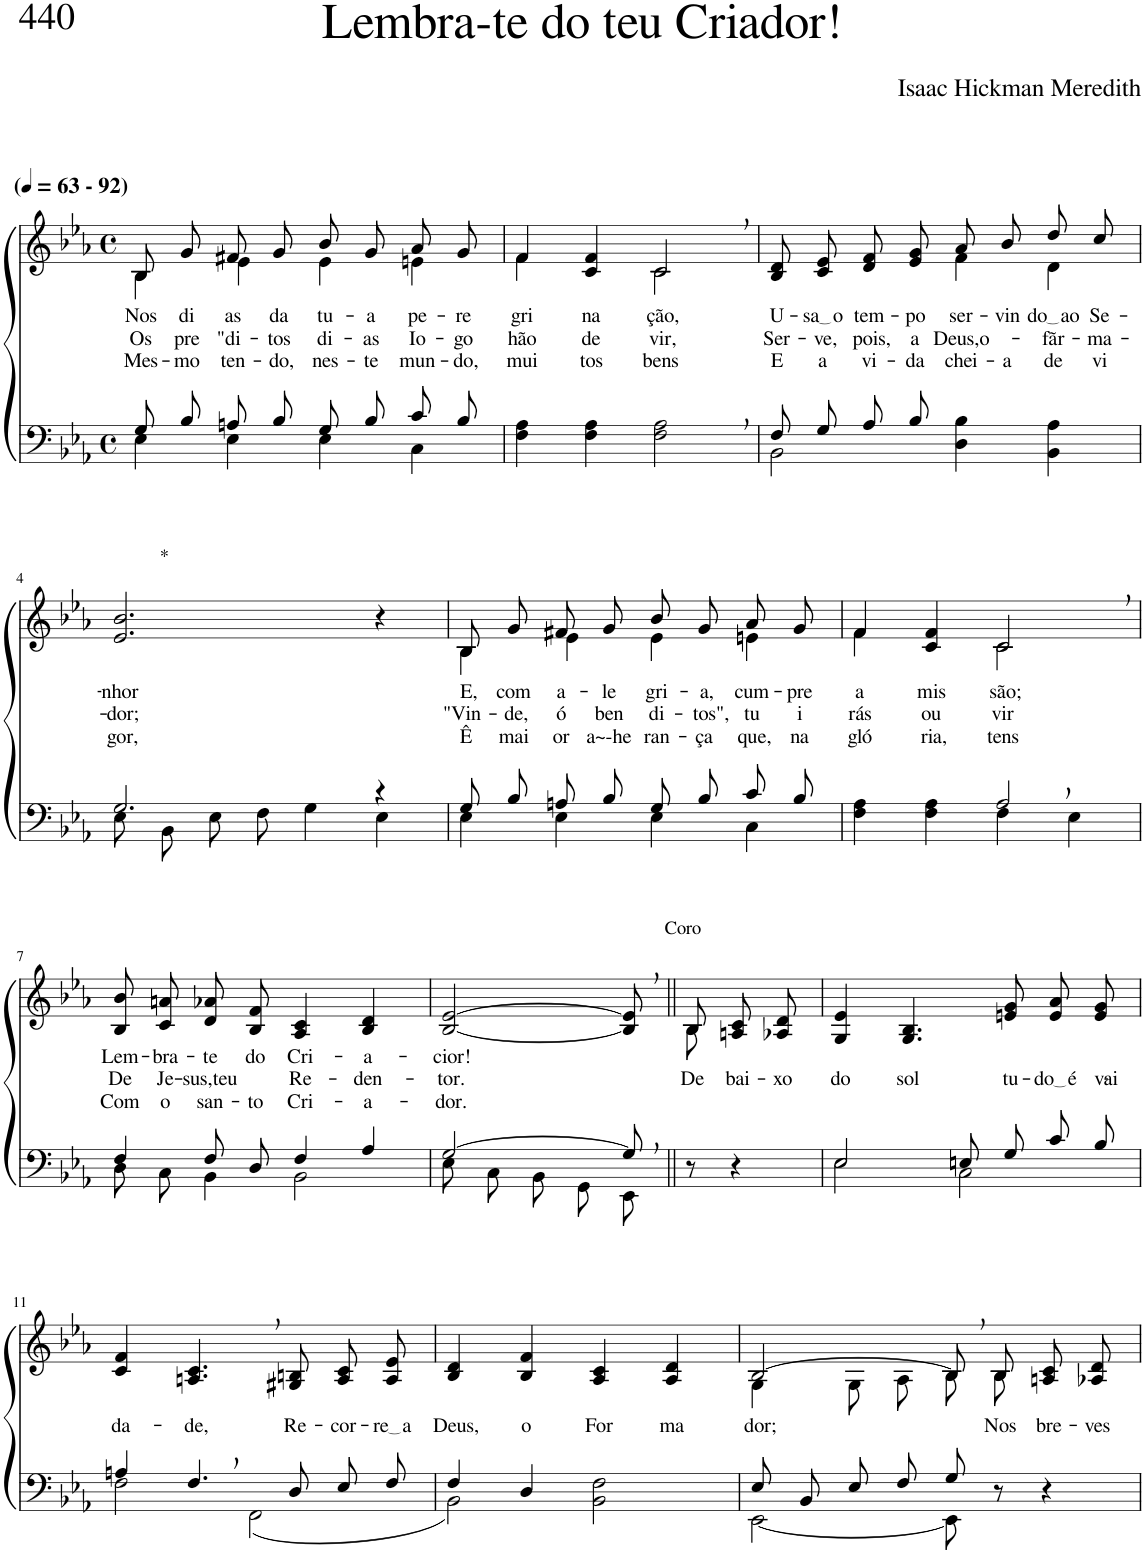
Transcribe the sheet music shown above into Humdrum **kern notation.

**kern	**kern	**text	**text	**text
*part2	*part1	*part1	*part1	*part1
*staff2	*staff1	*staff1	*staff1	*staff1
*I"Parte III e IV	*I"Parte I e II	*	*	*
*clefF4	*clefG2	*	*	*
*Trd-1c-2	*Trd-1c-2	*	*	*
*k[b-e-a-]	*k[b-e-a-]	*	*	*
*M4/4	*M4/4	*	*	*
*met(c)	*met(c)	*	*	*
*MM63	*MM63	*	*	*
=1	=1	=1	=1	=1
*^	*^	*	*	*
!	!	!LO:TX:a:B:t=(	!	!	!	!
!	!	!LO:TX:a:B:t=- 92)	!	!	!	!
!	!	!	!	!LO:LY:b	!LO:LY:b	!LO:LY:b
8G/L	4E-\	8B-/L	4B-\	Nos	Os	Mes-
!	!	!	!	!LO:LY:b	!LO:LY:b	!LO:LY:b
8B-/J	.	8g/J	.	di-	pre	-mo
!	!	!	!	!LO:LY:b	!LO:LY:b	!LO:LY:b
8An/L	4E-\	8f#X/L	4e-\	-as	"di-	ten-
!	!	!	!	!LO:LY:b	!LO:LY:b	!LO:LY:b
8B-/J	.	8g/J	.	da	-tos	-do,
!	!	!	!	!LO:LY:b	!LO:LY:b	!LO:LY:b
8G/L	4E-\	8b-/L	4e-\	tu-	di-	nes-
!	!	!	!	!LO:LY:b	!LO:LY:b	!LO:LY:b
8B-/J	.	8g/J	.	-a	-as	-te
!	!	!	!	!LO:LY:b	!LO:LY:b	!LO:LY:b
8c/L	4C\	8a-/L	4en\	pe-	Io-	mun-
!	!	!	!	!LO:LY:b	!LO:LY:b	!LO:LY:b
8B-/J	.	8g/J	.	-re-	-go	-do,
*v	*v	*	*	*	*	*
=2	=2	=2	=2	=2	=2
!	!	!	!LO:LY:b	!LO:LY:b	!LO:LY:b
4F\ 4A-\	4f/	4f\	-gri-	hão	mui-
!	!	!	!LO:LY:b	!LO:LY:b	!LO:LY:b
4F\ 4A-\	4c/ 4f/	4ryy	-na-	de	-tos
!	!	!	!LO:LY:b	!LO:LY:b	!LO:LY:b
2F\, 2A-\,	2c,/	2c\	-ção,	vir,	bens
=3	=3	=3	=3	=3	=3
*^	*	*	*	*	*
!	!	!	!	!LO:LY:b	!LO:LY:b	!LO:LY:b
8F/L	2BB-\	8B-/ 8d/L	2ryy	U-	Ser-	E
!	!	!	!	!LO:LY:b	!LO:LY:b	!LO:LY:b
8G/J	.	8c/ 8e-/J	.	sa o	-ve,	a
!	!	!	!	!LO:LY:b	!LO:LY:b	!LO:LY:b
8A-/L	.	8d/ 8f/L	.	tem-	pois,	vi-
!	!	!	!	!LO:LY:b	!LO:LY:b	!LO:LY:b
8B-/J	.	8e-/ 8g/J	.	-po	a	-da
!	!	!	!	!LO:LY:b	!LO:LY:b	!LO:LY:b
2ryy	4D\ 4B-\	8a-/L	4f\	ser-	Deus,o-	chei-
!	!	!	!	!LO:LY:b	!	!LO:LY:b
.	.	8b-/J	.	-vin-	.	-a
!	!	!	!	!LO:LY:b	!LO:LY:b	!LO:LY:b
.	4BB-\ 4A-\	8dd/L	4d\	do ao	-fãr-	de
!	!	!	!	!LO:LY:b	!LO:LY:b	!LO:LY:b
.	.	8cc/J	.	Se-	-ma-	vi
*	*	*v	*v	*	*	*
!!LO:LB:g=z
=4	=4	=4	=4	=4	=4
!	!	!LO:TX:a:t=*	!	!	!
!	!	!	!LO:LY:b	!LO:LY:b	!LO:LY:b
2.G/	8E-\L	2.e-/ 2.b-/	-nhor	-dor;	gor,
.	8BB-\J	.	.	.	.
.	8E-\L	.	.	.	.
.	8F\J	.	.	.	.
.	4G\	.	.	.	.
4r	4E-\	4r	.	.	.
=5	=5	=5	=5	=5	=5
*	*	*^	*	*	*
!	!	!	!	!LO:LY:b	!LO:LY:b	!LO:LY:b
8G/L	4E-\	8B-/L	4B-\	E,	"Vin-	Ê
!	!	!	!	!LO:LY:b	!LO:LY:b	!LO:LY:b
8B-/J	.	8g/J	.	com	-de,	mai-
!	!	!	!	!LO:LY:b	!LO:LY:b	!LO:LY:b
8An/L	4E-\	8f#X/L	4e-\	a-	ó	-or
!	!	!	!	!LO:LY:b	!LO:LY:b	!LO:LY:b
8B-/J	.	8g/J	.	-le-	ben-	a~-he-
!	!	!	!	!LO:LY:b	!LO:LY:b	!LO:LY:b
8G/L	4E-\	8b-/L	4e-\	-gri-	-di-	-ran-
!	!	!	!	!LO:LY:b	!LO:LY:b	!LO:LY:b
8B-/J	.	8g/J	.	-a,	-tos",	-ça
!	!	!	!	!LO:LY:b	!LO:LY:b	!LO:LY:b
8c/L	4C\	8a-/L	4en\	cum-	tu	que,
!	!	!	!	!LO:LY:b	!LO:LY:b	!LO:LY:b
8B-/J	.	8g/J	.	-pre	i-	na
=6	=6	=6	=6	=6	=6	=6
!	!	!	!	!LO:LY:b	!LO:LY:b	!LO:LY:b
2ryy	4F\ 4A-\	4f/	4f\	a	-rás	gló-
!	!	!	!	!LO:LY:b	!LO:LY:b	!LO:LY:b
.	4F\ 4A-\	4c/ 4f/	4ryy	mis-	ou-	-ria,
!	!	!	!	!LO:LY:b	!LO:LY:b	!LO:LY:b
2A-,/	4F\	2c,/	2c\	-são;	-vir	tens
.	4E-\	.	.	.	.	.
*	*	*v	*v	*	*	*
!!LO:LB:g=z
=7	=7	=7	=7	=7	=7
!	!	!	!LO:LY:b	!LO:LY:b	!LO:LY:b
4F/	8D\L	8B-/ 8b-/L	-Lem-	De	Com
!	!	!	!LO:LY:b	!LO:LY:b	!LO:LY:b
.	8C\J	8c/ 8an/J	-bra-	Je-	o
!	!	!	!LO:LY:b	!LO:LY:b	!LO:LY:b
8F/L	4BB-\	8d/ 8a-X/L	-te	-sus,teu	san-
!	!	!	!LO:LY:b	!	!LO:LY:b
8D/J	.	8B-/ 8f/J	do	.	-to
!	!	!	!LO:LY:b	!LO:LY:b	!LO:LY:b
4F/	2BB-\	4A-/ 4c/	Cri-	Re-	Cri-
!	!	!	!LO:LY:b	!LO:LY:b	!LO:LY:b
4A-/	.	4B-/ 4d/	-a-	-den-	-a-
=8	=8	=8	=8	=8	=8
!	!	!	!LO:LY:b	!LO:LY:b	!LO:LY:b
[2G/	8E-\L	[2B-/ [2e-/	-cior!	-tor.	-dor.
.	8C\J	.	.	.	.
.	8BB-\L	.	.	.	.
.	8GG\J	.	.	.	.
!	!	!LO:TX:a:t=Coro	!	!	!
8G,/]	8EE-\J	8B-/], 8e-/],	.	.	.
=9||	=9||	=9||	=9||	=9||	=9||
*	*	*^	*	*	*
!	!	!	!	!	!LO:LY:b	!
*v	*v	*	*	*	*	*
8r	8B-/	8B-\	.	De-	.
!	!	!	!	!LO:LY:b	!
4r	8An/ 8c/L	4ryy	.	-bai-	.
!	!	!	!	!LO:LY:b	!
.	8A-X/ 8d/J	.	.	-xo	.
*	*v	*v	*	*	*
=10	=10	=10	=10	=10
*^	*	*	*	*
!	!	!	!	!LO:LY:b	!
2E-/	2E-\	4G/ 4e-/	.	do	.
!	!	!	!	!LO:LY:b	!
.	.	4.G/ 4.B-/	.	sol	.
8En/L	2C\	.	.	.	.
!	!	!	!	!LO:LY:b	!
8G/J	.	8en/ 8g/	.	tu-	.
!	!	!	!	!LO:LY:b	!
8c/L	.	8e/ 8a-/L	.	do é	.
!	!	!	!	!LO:LY:b	!
8B-/J	.	8e/ 8g/J	.	vai-	.
!!LO:LB:g=z
=11	=11	=11	=11	=11	=11
!	!	!	!LO:LY:b	!	!
4An/	2F\	4c/ 4f/	da-	.	.
!	!	!	!LO:LY:b	!	!
4.F,/	.	4.An/, 4.c/,	-de,	.	.
.	(2FF\	.	.	.	.
!	!	!	!LO:LY:b	!	!
8D/	.	8G#X/ 8Bn/	Re-	.	.
!	!	!	!LO:LY:b	!	!
8E-/L	.	8A/ 8c/L	-cor-	.	.
!	!	!	!LO:LY:b	!	!
8F/J	.	8A/ 8e-/J	re a	.	.
=12	=12	=12	=12	=12	=12
!	!	!	!LO:LY:b	!	!
4F/	2BB-\)	4B-/ 4d/	Deus,	.	.
!	!	!	!LO:LY:b	!	!
4D/	.	4B-/ 4f/	o	.	.
!	!	!	!LO:LY:b	!	!
2ryy	2BB-\ 2F\	4A-/ 4c/	For	.	.
!	!	!	!LO:LY:b	!	!
.	.	4A-/ 4d/	ma	.	.
=13	=13	=13	=13	=13	=13
*	*	*^	*	*	*
!	!	!	!	!LO:LY:b	!	!
8E-/L	[2EE-\	[2B-/	4G\	dor;	.	.
8BB-/J	.	.	.	.	.	.
8E-/L	.	.	8G\L	.	.	.
8F/J	.	.	8A-\J	.	.	.
8G/	8EE-\]	8B-,/L]	8B-\L	.	.	.
!	!	!	!	!LO:LY:b	!	!
8r	4.ryy	8B-/J	8B-\J	Nos	.	.
!	!	!	!	!LO:LY:b	!	!
4r	.	8An/ 8c/L	4ryy	bre-	.	.
!	!	!	!	!LO:LY:b	!	!
.	.	8A-X/ 8d/J	.	-ves	.	.
*v	*v	*	*	*	*	*
*	*v	*v	*	*	*
=	=	=	=	=
*-	*-	*-	*-	*-
